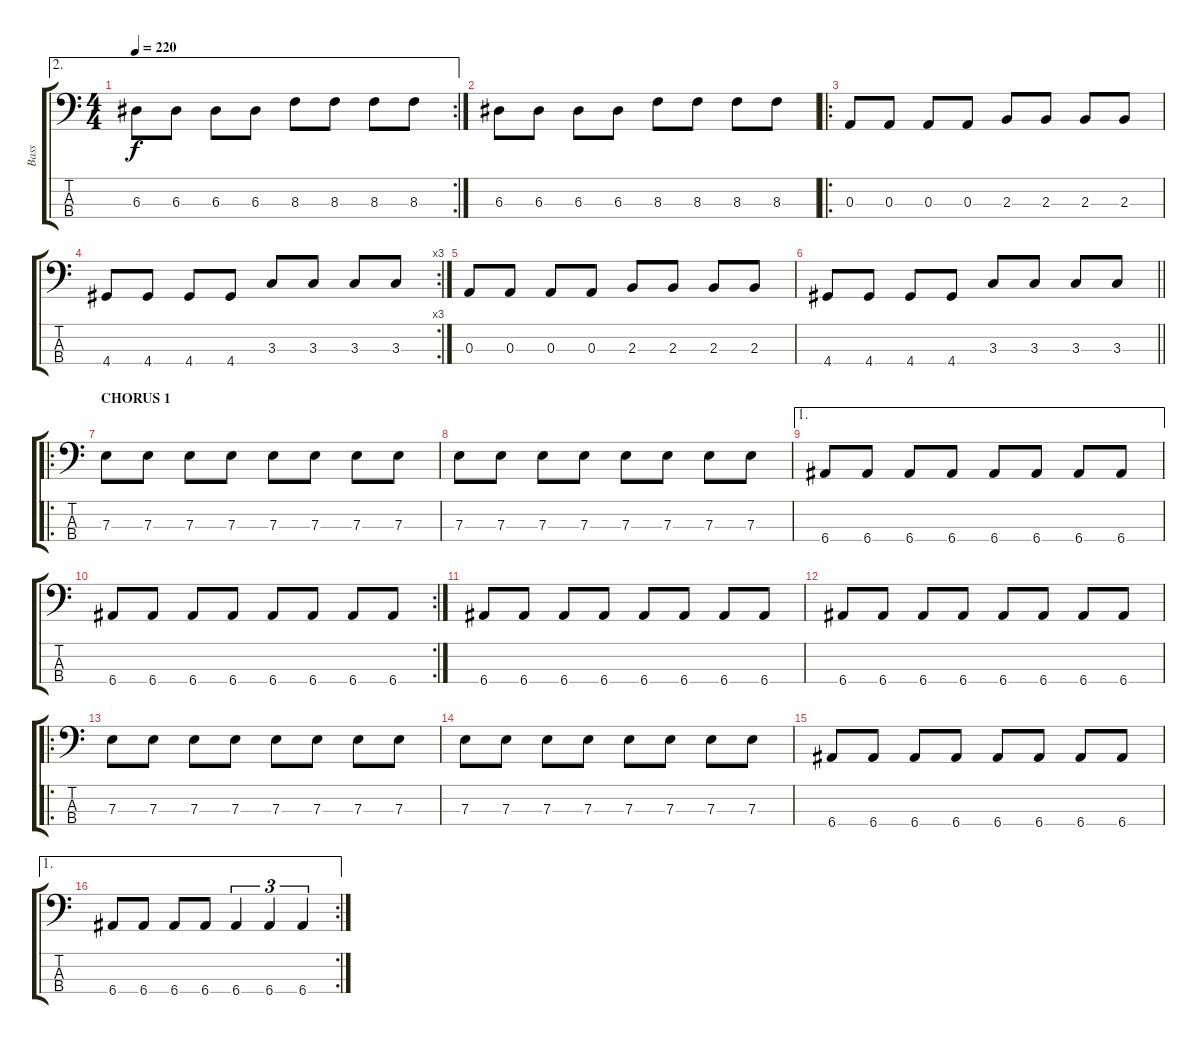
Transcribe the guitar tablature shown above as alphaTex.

\track ("Bass" "Bass") {instrument electricbasspick}
\staff {score tabs}
\tuning (G2 D2 A1 E1) {hide}
\ae 2
\rc 2
\ts (4 4)
\tempo 220
\clef f4
\ks c
6.3.8{dy f} 6.3.8 6.3.8 6.3.8 8.3.8 8.3.8 8.3.8 8.3.8 |
6.3.8 6.3.8 6.3.8 6.3.8 8.3.8 8.3.8 8.3.8 8.3.8 |
\ro
0.3.8 0.3.8 0.3.8 0.3.8 2.3.8 2.3.8 2.3.8 2.3.8 |
\rc 3
4.4.8 4.4.8 4.4.8 4.4.8 3.3.8 3.3.8 3.3.8 3.3.8 |
0.3.8 0.3.8 0.3.8 0.3.8 2.3.8 2.3.8 2.3.8 2.3.8 |
\barLineRight lightlight
4.4.8 4.4.8 4.4.8 4.4.8 3.3.8 3.3.8 3.3.8 3.3.8 |
\ro
\section ("" "CHORUS 1")
7.3.8 7.3.8 7.3.8 7.3.8 7.3.8 7.3.8 7.3.8 7.3.8 |
7.3.8 7.3.8 7.3.8 7.3.8 7.3.8 7.3.8 7.3.8 7.3.8 |
\ae 1
6.4.8 6.4.8 6.4.8 6.4.8 6.4.8 6.4.8 6.4.8 6.4.8 |
\rc 2
6.4.8 6.4.8 6.4.8 6.4.8 6.4.8 6.4.8 6.4.8 6.4.8 |
6.4.8 6.4.8 6.4.8 6.4.8 6.4.8 6.4.8 6.4.8 6.4.8 |
6.4.8 6.4.8 6.4.8 6.4.8 6.4.8 6.4.8 6.4.8 6.4.8 |
\ro
7.3.8 7.3.8 7.3.8 7.3.8 7.3.8 7.3.8 7.3.8 7.3.8 |
7.3.8 7.3.8 7.3.8 7.3.8 7.3.8 7.3.8 7.3.8 7.3.8 |
6.4.8 6.4.8 6.4.8 6.4.8 6.4.8 6.4.8 6.4.8 6.4.8 |
\ae 1
\rc 2
6.4.8 6.4.8 6.4.8 6.4.8 6.4.4{tu (3 2)} 6.4.4{tu (3 2)} 6.4.4{tu (3 2)}
